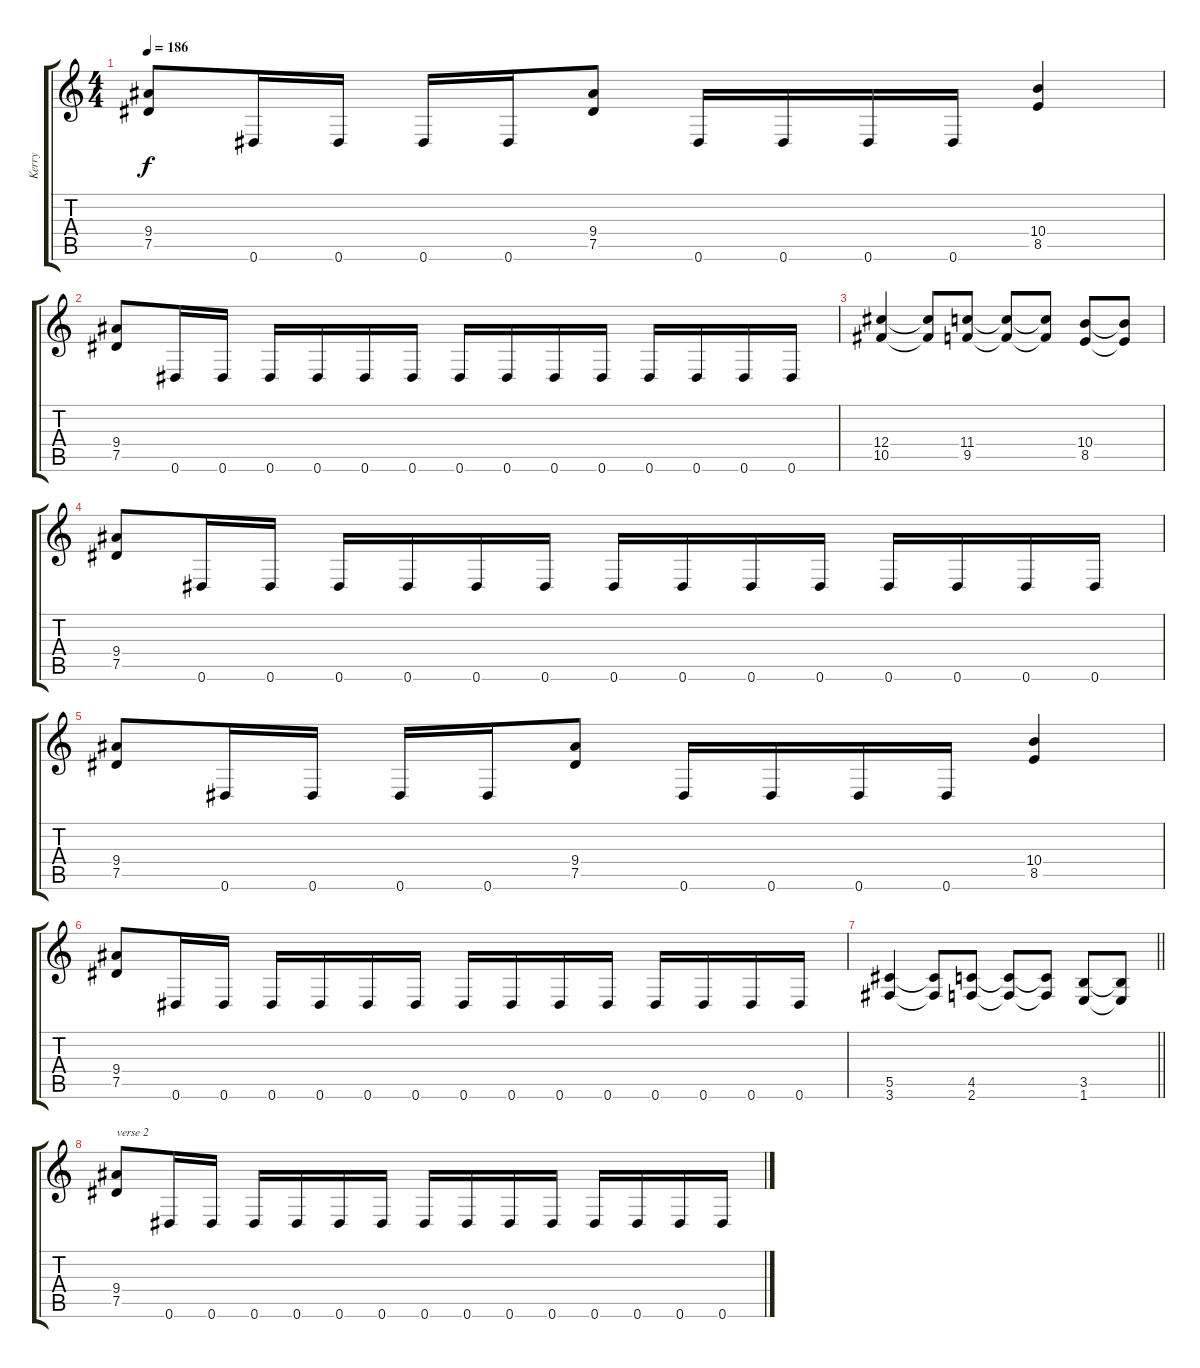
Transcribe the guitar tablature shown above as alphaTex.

\track ("Kerry" "Kerry") {instrument distortionguitar}
\staff {score tabs}
\tuning (Eb4 Bb3 Gb3 Db3 Ab2 Eb2) {hide}
\ts (4 4)
\tempo 186
\clef g2
\ks c
(9.4 7.5).8{dy f} 0.6.16 0.6.16 0.6.16 0.6.16 (9.4 7.5).8 0.6.16 0.6.16 0.6.16 0.6.16 (10.4 8.5).4 |
(9.4 7.5).8 0.6.16 0.6.16 0.6.16 0.6.16 0.6.16 0.6.16 0.6.16 0.6.16 0.6.16 0.6.16 0.6.16 0.6.16 0.6.16 0.6.16 |
(12.4 10.5).4 (12.4{t} 10.5{t}).8 (11.4 9.5).8 (11.4{t} 9.5{t}).8 (11.4{t} 9.5{t}).8 (10.4 8.5).8 (10.4{t} 8.5{t}).8 |
(9.4 7.5).8 0.6.16 0.6.16 0.6.16 0.6.16 0.6.16 0.6.16 0.6.16 0.6.16 0.6.16 0.6.16 0.6.16 0.6.16 0.6.16 0.6.16 |
(9.4 7.5).8 0.6.16 0.6.16 0.6.16 0.6.16 (9.4 7.5).8 0.6.16 0.6.16 0.6.16 0.6.16 (10.4 8.5).4 |
(9.4 7.5).8 0.6.16 0.6.16 0.6.16 0.6.16 0.6.16 0.6.16 0.6.16 0.6.16 0.6.16 0.6.16 0.6.16 0.6.16 0.6.16 0.6.16 |
\barLineRight lightlight
(5.5 3.6).4 (5.5{t} 3.6{t}).8 (4.5 2.6).8 (4.5{t} 2.6{t}).8 (4.5{t} 2.6{t}).8 (3.5 1.6).8 (3.5{t} 1.6{t}).8 |
(9.4 7.5).8{txt "verse 2"} 0.6.16 0.6.16 0.6.16 0.6.16 0.6.16 0.6.16 0.6.16 0.6.16 0.6.16 0.6.16 0.6.16 0.6.16 0.6.16 0.6.16
